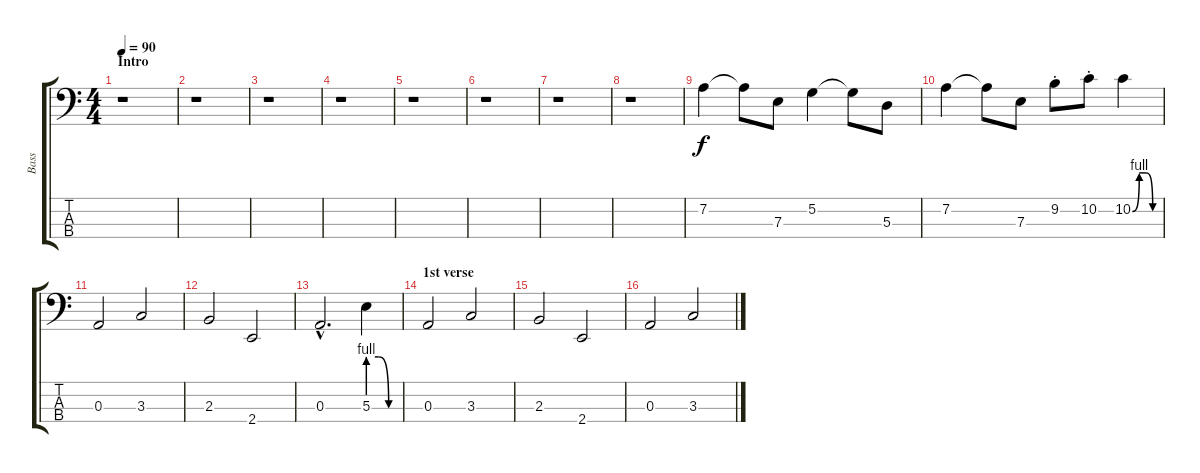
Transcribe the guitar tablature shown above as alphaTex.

\track ("Bass" "Bass") {instrument electricbassfinger}
\staff {score tabs}
\tuning (G2 D2 A1 D1) {hide}
\ts (4 4)
\section ("" "Intro")
\tempo 90
\clef f4
\ks c
r.1{dy f instrument electricbassfinger} |
r.1 |
r.1 |
r.1 |
r.1 |
r.1 |
r.1 |
r.1 |
7.2.4 7.2{t}.8 7.3.8 5.2.4 5.2{t}.8 5.3.8 |
7.2.4 7.2{t}.8 7.3.8 9.2{st}.8 10.2{st}.8 10.2{be (custom 0 0 15 4 30 4 45 0 60 0)}.4 |
0.3.2 3.3.2 |
2.3.2 2.4.2 |
0.3{hac}.2{d} 5.3{be (custom 0 4 20 4 40 0 60 0)}.4 |
\section ("" "1st verse")
0.3.2 3.3.2 |
2.3.2 2.4.2 |
0.3.2 3.3.2
